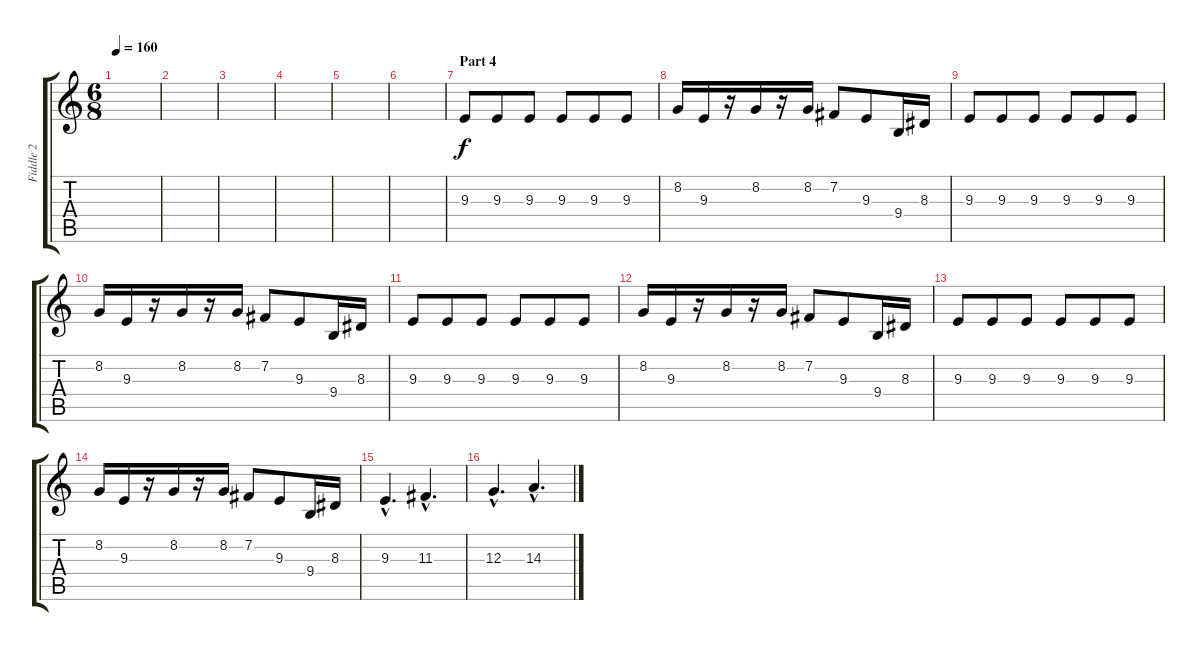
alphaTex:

\track ("Fiddle 2" "Fiddle 2") {instrument fiddle}
\staff {score tabs}
\tuning (E4 B3 G3 D3 A2 E2) {hide}
\ts (6 8)
\tempo 160
\clef g2
\ks c
|
|
|
|
|
|
\section ("" "Part 4")
9.3.8 9.3.8 9.3.8 9.3.8 9.3.8 9.3.8 |
8.2.16 9.3.16 r.16 8.2.16 r.16 8.2.16 7.2.8 9.3.8 9.4.16 8.3.16 |
9.3.8 9.3.8 9.3.8 9.3.8 9.3.8 9.3.8 |
8.2.16 9.3.16 r.16 8.2.16 r.16 8.2.16 7.2.8 9.3.8 9.4.16 8.3.16 |
9.3.8 9.3.8 9.3.8 9.3.8 9.3.8 9.3.8 |
8.2.16 9.3.16 r.16 8.2.16 r.16 8.2.16 7.2.8 9.3.8 9.4.16 8.3.16 |
9.3.8 9.3.8 9.3.8 9.3.8 9.3.8 9.3.8 |
8.2.16 9.3.16 r.16 8.2.16 r.16 8.2.16 7.2.8 9.3.8 9.4.16 8.3.16 |
9.3{hac}.4{d} 11.3{hac}.4{d} |
12.3{hac}.4{d} 14.3{hac}.4{d}
